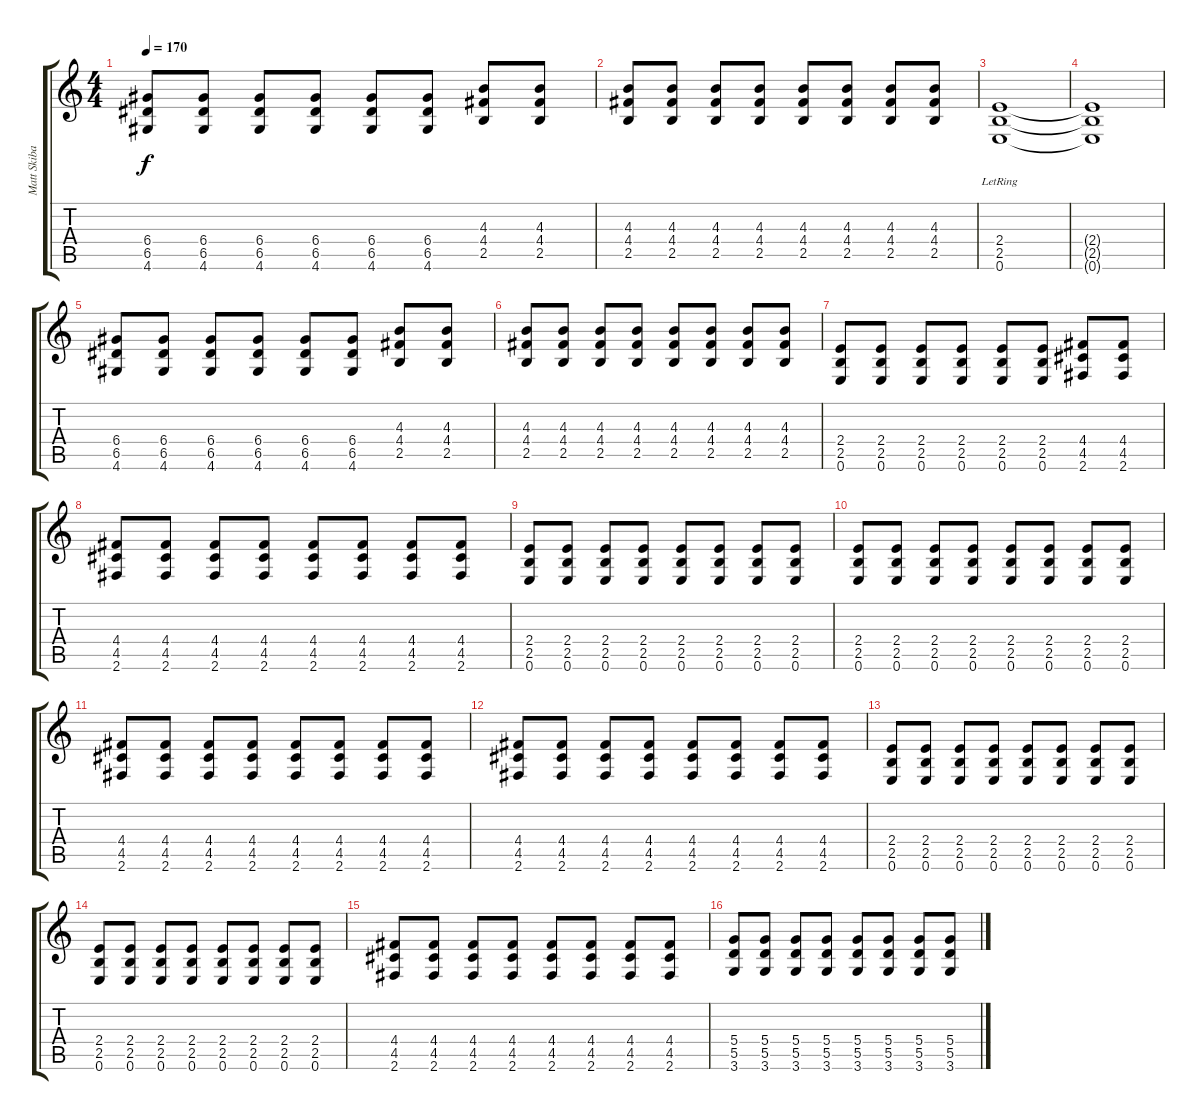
\track ("Matt Skiba" "Matt Skiba") {instrument overdrivenguitar}
\staff {score tabs}
\tuning (E4 B3 G3 D3 A2 E2) {hide}
\ts (4 4)
\tempo 170
\clef g2
\ks c
(6.4 6.5 4.6).8{dy f} (6.4 6.5 4.6).8 (6.4 6.5 4.6).8 (6.4 6.5 4.6).8 (6.4 6.5 4.6).8 (6.4 6.5 4.6).8 (4.3 4.4 2.5).8 (4.3 4.4 2.5).8 |
(4.3 4.4 2.5).8 (4.3 4.4 2.5).8 (4.3 4.4 2.5).8 (4.3 4.4 2.5).8 (4.3 4.4 2.5).8 (4.3 4.4 2.5).8 (4.3 4.4 2.5).8 (4.3 4.4 2.5).8 |
(2.4{lr} 2.5{lr} 0.6{lr}).1 |
(2.4{t} 2.5{t} 0.6{t}).1 |
(6.4 6.5 4.6).8 (6.4 6.5 4.6).8 (6.4 6.5 4.6).8 (6.4 6.5 4.6).8 (6.4 6.5 4.6).8 (6.4 6.5 4.6).8 (4.3 4.4 2.5).8 (4.3 4.4 2.5).8 |
(4.3 4.4 2.5).8 (4.3 4.4 2.5).8 (4.3 4.4 2.5).8 (4.3 4.4 2.5).8 (4.3 4.4 2.5).8 (4.3 4.4 2.5).8 (4.3 4.4 2.5).8 (4.3 4.4 2.5).8 |
(2.4 2.5 0.6).8 (2.4 2.5 0.6).8 (2.4 2.5 0.6).8 (2.4 2.5 0.6).8 (2.4 2.5 0.6).8 (2.4 2.5 0.6).8 (4.4 4.5 2.6).8 (4.4 4.5 2.6).8 |
(4.4 4.5 2.6).8 (4.4 4.5 2.6).8 (4.4 4.5 2.6).8 (4.4 4.5 2.6).8 (4.4 4.5 2.6).8 (4.4 4.5 2.6).8 (4.4 4.5 2.6).8 (4.4 4.5 2.6).8 |
(2.4 2.5 0.6).8 (2.4 2.5 0.6).8 (2.4 2.5 0.6).8 (2.4 2.5 0.6).8 (2.4 2.5 0.6).8 (2.4 2.5 0.6).8 (2.4 2.5 0.6).8 (2.4 2.5 0.6).8 |
(2.4 2.5 0.6).8 (2.4 2.5 0.6).8 (2.4 2.5 0.6).8 (2.4 2.5 0.6).8 (2.4 2.5 0.6).8 (2.4 2.5 0.6).8 (2.4 2.5 0.6).8 (2.4 2.5 0.6).8 |
(4.4 4.5 2.6).8 (4.4 4.5 2.6).8 (4.4 4.5 2.6).8 (4.4 4.5 2.6).8 (4.4 4.5 2.6).8 (4.4 4.5 2.6).8 (4.4 4.5 2.6).8 (4.4 4.5 2.6).8 |
(4.4 4.5 2.6).8 (4.4 4.5 2.6).8 (4.4 4.5 2.6).8 (4.4 4.5 2.6).8 (4.4 4.5 2.6).8 (4.4 4.5 2.6).8 (4.4 4.5 2.6).8 (4.4 4.5 2.6).8 |
(2.4 2.5 0.6).8 (2.4 2.5 0.6).8 (2.4 2.5 0.6).8 (2.4 2.5 0.6).8 (2.4 2.5 0.6).8 (2.4 2.5 0.6).8 (2.4 2.5 0.6).8 (2.4 2.5 0.6).8 |
(2.4 2.5 0.6).8 (2.4 2.5 0.6).8 (2.4 2.5 0.6).8 (2.4 2.5 0.6).8 (2.4 2.5 0.6).8 (2.4 2.5 0.6).8 (2.4 2.5 0.6).8 (2.4 2.5 0.6).8 |
(4.4 4.5 2.6).8 (4.4 4.5 2.6).8 (4.4 4.5 2.6).8 (4.4 4.5 2.6).8 (4.4 4.5 2.6).8 (4.4 4.5 2.6).8 (4.4 4.5 2.6).8 (4.4 4.5 2.6).8 |
(5.4 5.5 3.6).8 (5.4 5.5 3.6).8 (5.4 5.5 3.6).8 (5.4 5.5 3.6).8 (5.4 5.5 3.6).8 (5.4 5.5 3.6).8 (5.4 5.5 3.6).8 (5.4 5.5 3.6).8
